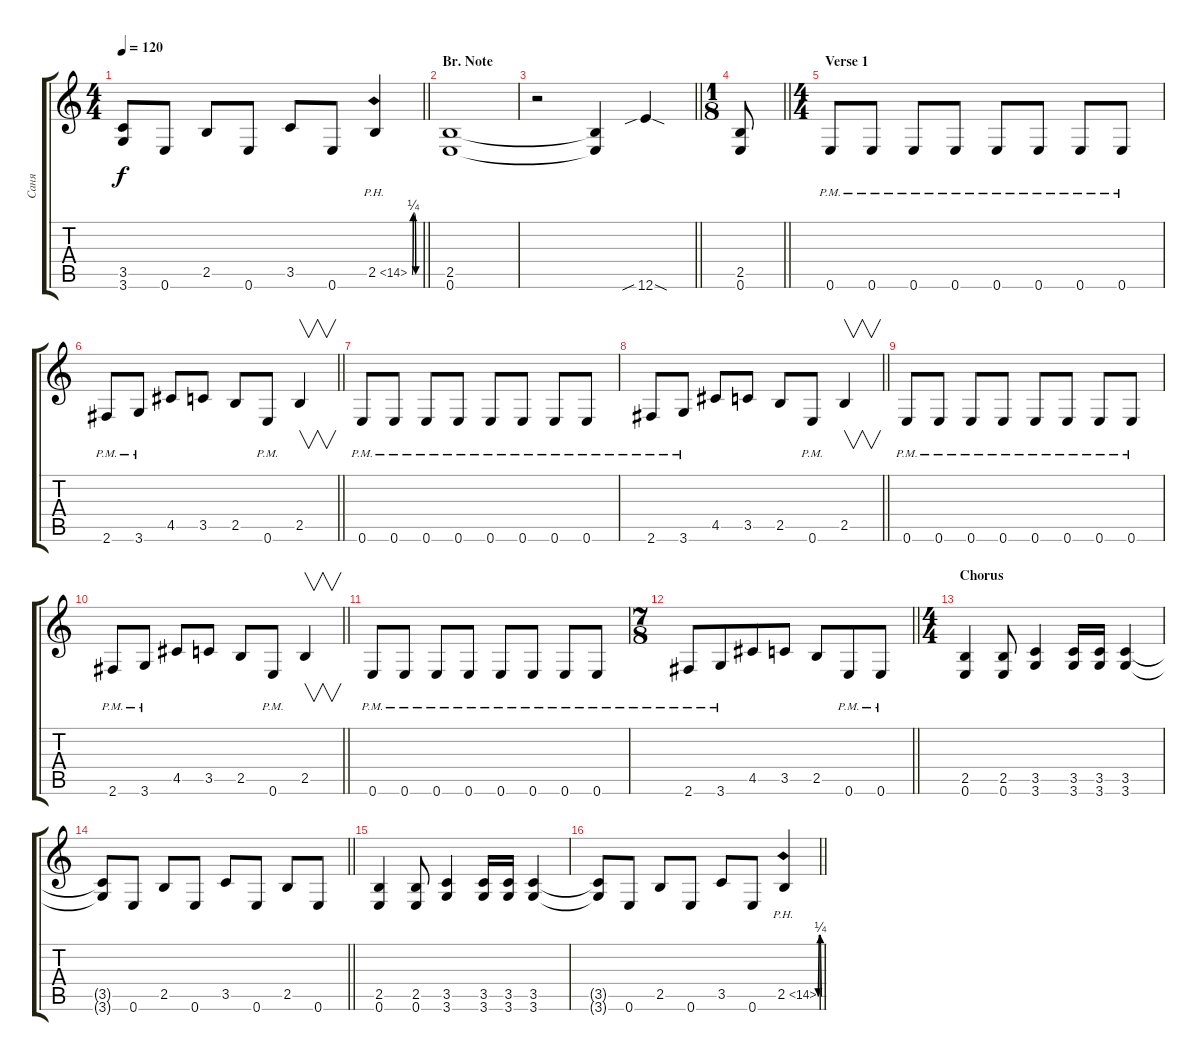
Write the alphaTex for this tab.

\track ("Саня" "Саня") {instrument overdrivenguitar}
\staff {score tabs}
\tuning (E4 B3 G3 D3 A2 E2) {hide}
\ts (4 4)
\tempo 120
\clef g2
\barLineRight lightlight
\ks c
(3.5{t} 3.6{t}).8{dy f} 0.6.8 2.5.8 0.6.8 3.5.8 0.6.8 2.5{be (custom 0 0 10 1 20 1 30 0 60 0) ph 12}.4 |
\section ("" "Br. Note")
(2.5 0.6).1 |
\barLineRight lightlight
r.2 (2.5{t} 0.6{t}).4 12.6{sib sod}.4 |
\ts (1 8)
\barLineRight lightlight
(2.5 0.6).8 |
\ts (4 4)
\section ("" "Verse 1")
0.6{pm}.8 0.6{pm}.8 0.6{pm}.8 0.6{pm}.8 0.6{pm}.8 0.6{pm}.8 0.6{pm}.8 0.6{pm}.8 |
\barLineRight lightlight
2.6{pm}.8 3.6{pm}.8 4.5.8 3.5.8 2.5.8 0.6{pm}.8 2.5.4{v} |
0.6{pm}.8 0.6{pm}.8 0.6{pm}.8 0.6{pm}.8 0.6{pm}.8 0.6{pm}.8 0.6{pm}.8 0.6{pm}.8 |
\barLineRight lightlight
2.6{pm}.8 3.6{pm}.8 4.5.8 3.5.8 2.5.8 0.6{pm}.8 2.5.4{v} |
0.6{pm}.8 0.6{pm}.8 0.6{pm}.8 0.6{pm}.8 0.6{pm}.8 0.6{pm}.8 0.6{pm}.8 0.6{pm}.8 |
\barLineRight lightlight
2.6{pm}.8 3.6{pm}.8 4.5.8 3.5.8 2.5.8 0.6{pm}.8 2.5.4{v} |
0.6{pm}.8 0.6{pm}.8 0.6{pm}.8 0.6{pm}.8 0.6{pm}.8 0.6{pm}.8 0.6{pm}.8 0.6{pm}.8 |
\ts (7 8)
\barLineRight lightlight
2.6{pm}.8 3.6{pm}.8 4.5.8 3.5.8 2.5.8 0.6{pm}.8 0.6{pm}.8 |
\ts (4 4)
\section ("" "Chorus")
(2.5 0.6).4 (2.5 0.6).8 (3.5 3.6).4 (3.5 3.6).16 (3.5 3.6).16 (3.5 3.6).4 |
\barLineRight lightlight
(3.5{t} 3.6{t}).8 0.6.8 2.5.8 0.6.8 3.5.8 0.6.8 2.5.8 0.6.8 |
(2.5 0.6).4 (2.5 0.6).8 (3.5 3.6).4 (3.5 3.6).16 (3.5 3.6).16 (3.5 3.6).4 |
\barLineRight lightlight
(3.5{t} 3.6{t}).8 0.6.8 2.5.8 0.6.8 3.5.8 0.6.8 2.5{be (custom 0 0 10 1 20 1 30 0 60 0) ph 12}.4
